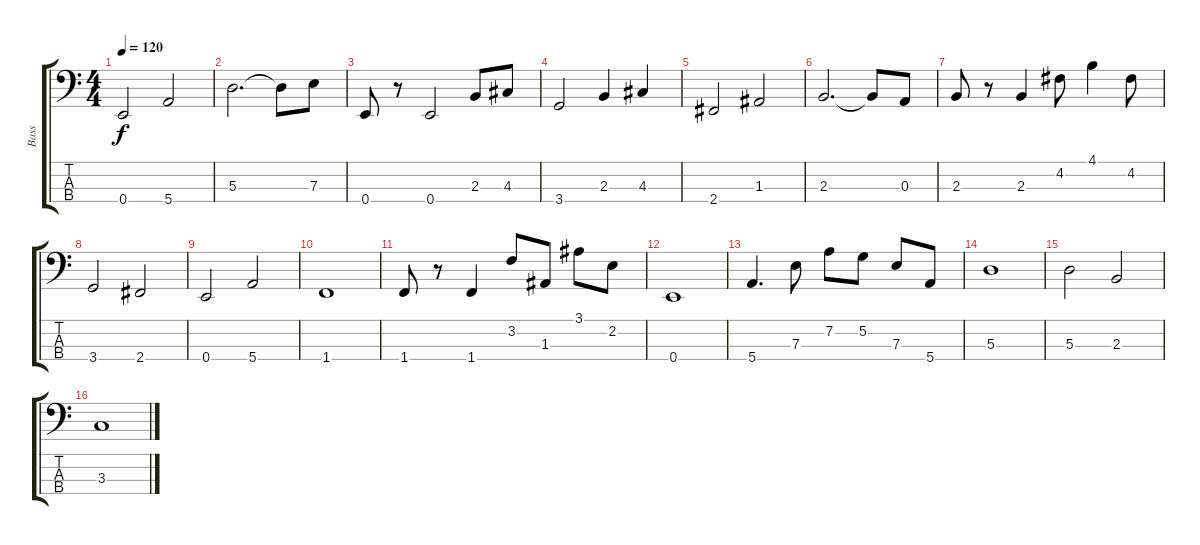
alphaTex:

\track ("Bass" "Bass") {instrument electricbassfinger}
\staff {score tabs}
\tuning (G2 D2 A1 E1) {hide}
\ts (4 4)
\tempo 120
\clef f4
\ks c
0.4.2{dy f} 5.4.2 |
5.3.2{d} 5.3{t}.8 7.3.8 |
0.4.8 r.8 0.4.2 2.3.8 4.3.8 |
3.4.2 2.3.4 4.3.4 |
2.4.2 1.3.2 |
2.3.2{d} 2.3{t}.8 0.3.8 |
2.3.8 r.8 2.3.4 4.2.8 4.1.4 4.2.8 |
3.4.2 2.4.2 |
0.4.2 5.4.2 |
1.4.1 |
1.4.8 r.8 1.4.4 3.2.8 1.3.8 3.1.8 2.2.8 |
0.4.1 |
5.4.4{d} 7.3.8 7.2.8 5.2.8 7.3.8 5.4.8 |
5.3.1 |
5.3.2 2.3.2 |
3.3.1
